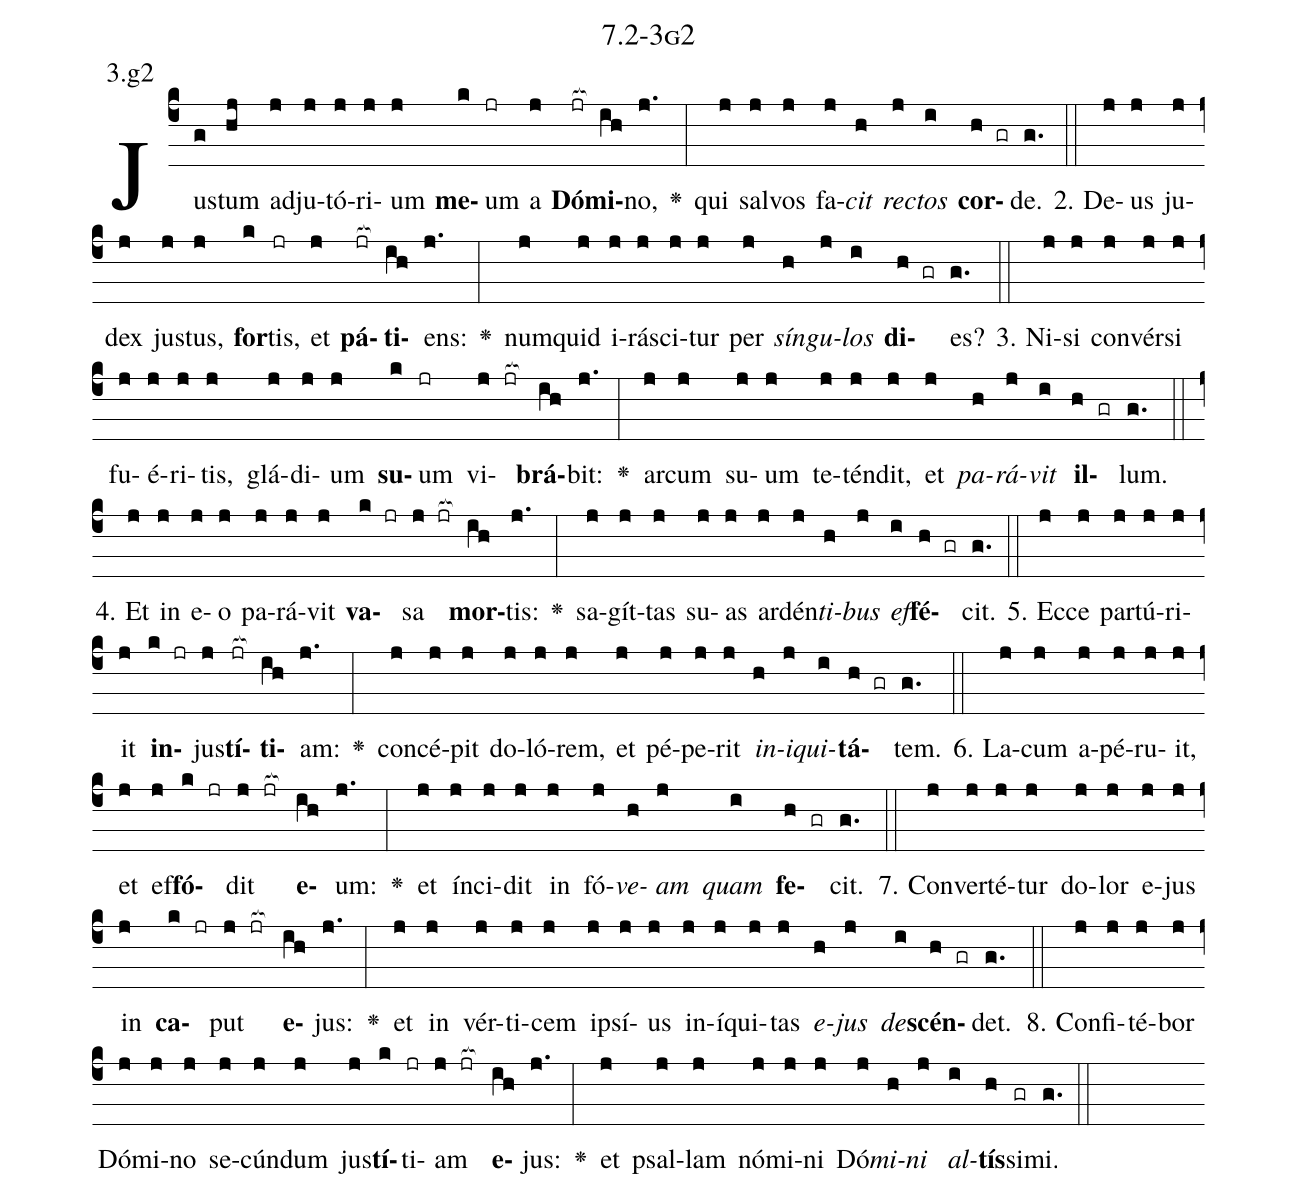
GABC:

name: 7.2-3g2;
annotation: 3.g2;
%%
(c4)Jus(g)tum(hj) ad(j)ju(j)tó(j)ri(j)um(j) <b>me</b>(k)um(jr) a(j) <b>Dó</b>(jr[ocb:1{])<b>mi</b>(ih[ocb:0}])no,(j.) <v>\greheightstar</v>(:) qui(j) sal(j)vos(j) fa(j)<i>cit</i>(h) <i>rec</i>(j)<i>tos</i>(i) <b>cor</b>(h gr)de.(g.) (::)
2. De(j)us(j) ju(j)dex(j) jus(j)tus,(j) <b>for</b>(k)tis,(jr) et(j) <b>pá</b>(jr[ocb:1{])<b>ti</b>(ih[ocb:0}])ens:(j.) <v>\greheightstar</v>(:) num(j)quid(j) i(j)rá(j)sci(j)tur(j) per(j) <i>sín</i>(h)<i>gu</i>(j)<i>los</i>(i) <b>di</b>(h gr)es?(g.) (::)
3. Ni(j)si(j) con(j)vér(j)si(j) fu(j)é(j)ri(j)tis,(j) glá(j)di(j)um(j) <b>su</b>(k)um(jr) vi(j jr[ocb:1{])<b>brá</b>(ih[ocb:0}])bit:(j.) <v>\greheightstar</v>(:) ar(j)cum(j) su(j)um(j) te(j)tén(j)dit,(j) et(j) <i>pa</i>(h)<i>rá</i>(j)<i>vit</i>(i) <b>il</b>(h gr)lum.(g.) (::)
4. Et(j) in(j) e(j)o(j) pa(j)rá(j)vit(j) <b>va</b>(k jr)sa(j jr[ocb:1{]) <b>mor</b>(ih[ocb:0}])tis:(j.) <v>\greheightstar</v>(:) sa(j)gít(j)tas(j) su(j)as(j) ar(j)dén(j)<i>ti</i>(h)<i>bus</i>(j) <i>ef</i>(i)<b>fé</b>(h gr)cit.(g.) (::)
5. Ec(j)ce(j) par(j)tú(j)ri(j)it(j) <b>in</b>(k jr)jus(j)<b>tí</b>(jr[ocb:1{])<b>ti</b>(ih[ocb:0}])am:(j.) <v>\greheightstar</v>(:) con(j)cé(j)pit(j) do(j)ló(j)rem,(j) et(j) pé(j)pe(j)rit(j) <i>in</i>(h)<i>i</i>(j)<i>qui</i>(i)<b>tá</b>(h gr)tem.(g.) (::)
6. La(j)cum(j) a(j)pé(j)ru(j)it,(j) et(j) ef(j)<b>fó</b>(k jr)dit(j jr[ocb:1{]) <b>e</b>(ih[ocb:0}])um:(j.) <v>\greheightstar</v>(:) et(j) ín(j)ci(j)dit(j) in(j) fó(j)<i>ve</i>(h)<i>am</i>(j) <i>quam</i>(i) <b>fe</b>(h gr)cit.(g.) (::)
7. Con(j)ver(j)té(j)tur(j) do(j)lor(j) e(j)jus(j) in(j) <b>ca</b>(k jr)put(j jr[ocb:1{]) <b>e</b>(ih[ocb:0}])jus:(j.) <v>\greheightstar</v>(:) et(j) in(j) vér(j)ti(j)cem(j) ip(j)sí(j)us(j) in(j)í(j)qui(j)tas(j) <i>e</i>(h)<i>jus</i>(j) <i>de</i>(i)<b>scén</b>(h gr)det.(g.) (::)
8. Con(j)fi(j)té(j)bor(j) Dó(j)mi(j)no(j) se(j)cún(j)dum(j) jus(j)<b>tí</b>(k)ti(jr)am(j jr[ocb:1{]) <b>e</b>(ih[ocb:0}])jus:(j.) <v>\greheightstar</v>(:) et(j) psal(j)lam(j) nó(j)mi(j)ni(j) Dó(j)<i>mi</i>(h)<i>ni</i>(j) <i>al</i>(i)<b>tís</b>(h)si(gr)mi.(g.) (::)
